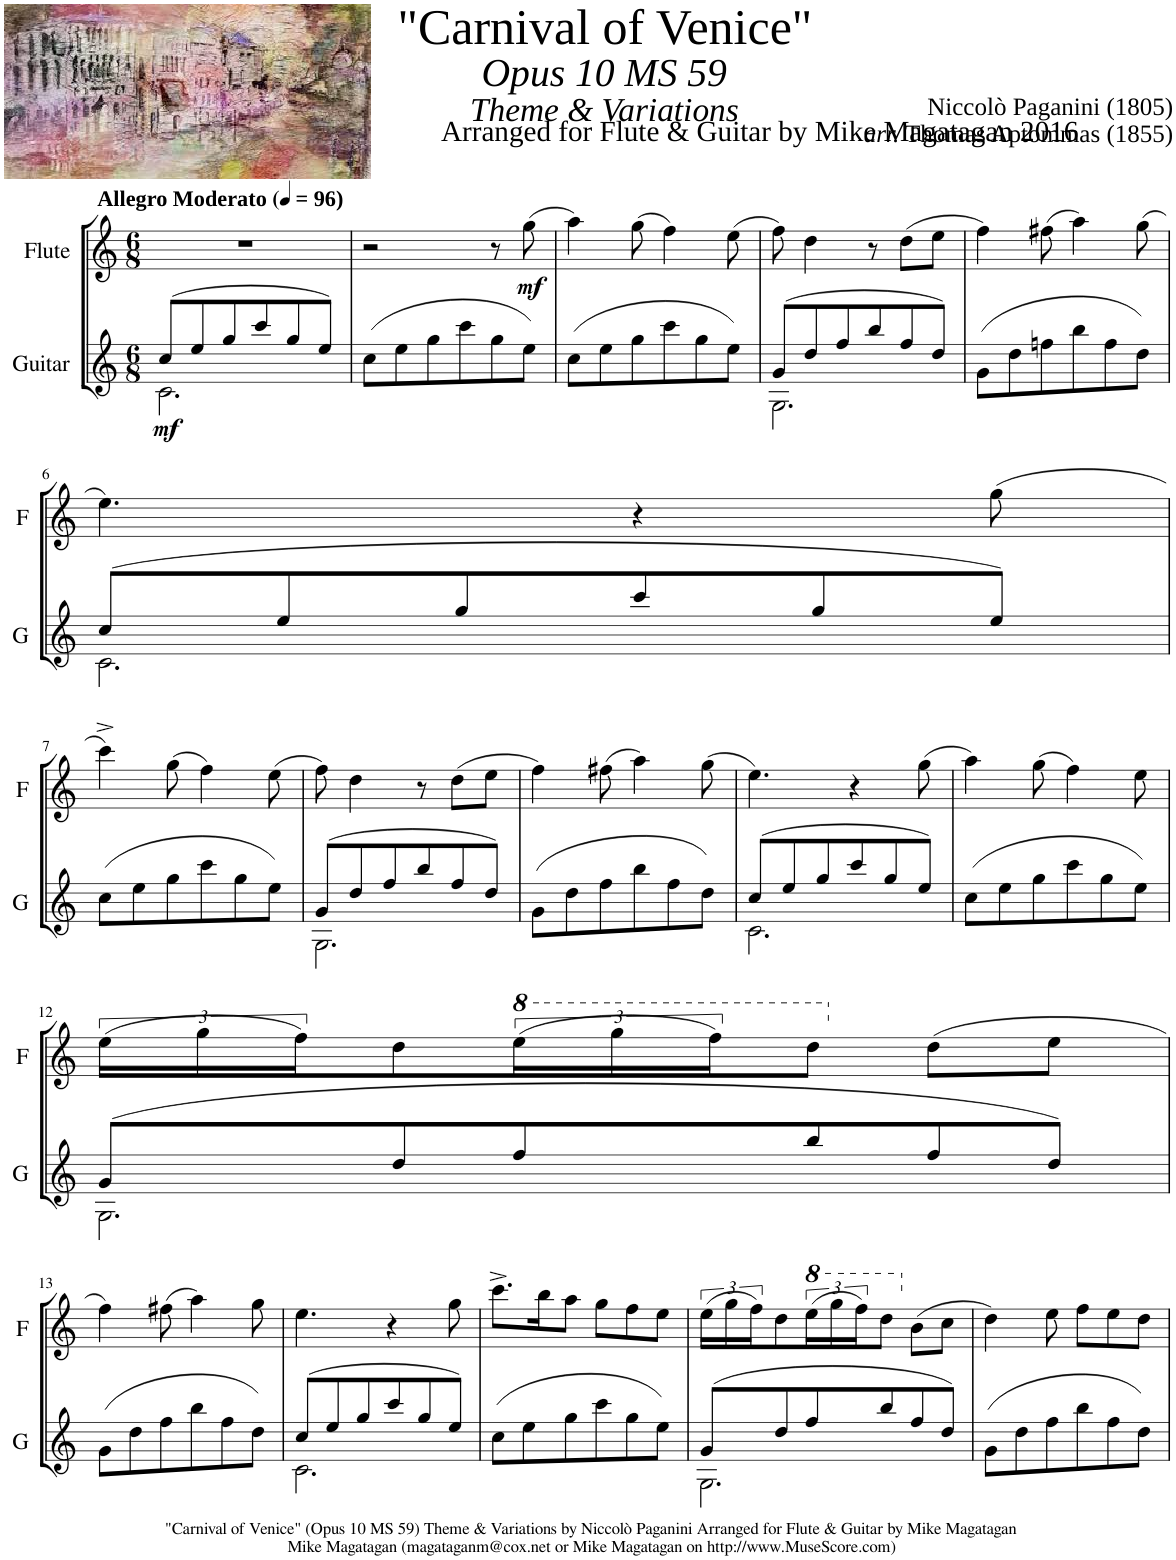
**kern	**dynam	**kern	**dynam
*part2	*part2	*part1	*part1
*staff2	*staff2	*staff1	*staff1
*I"Guitar	*	*I"Flute	*
*I'G	*	*I'F	*
*clefG2	*	*clefG2	*
*Trd7c12	*	*	*
*k[]	*	*k[]	*
*M6/8	*	*M6/8	*
*MM96	*	*MM96	*
=1	=1	=1	=1
*^	*	*	*
!	!	!	!LO:TX:a:B:t=Allegro Moderato	!
!	!	!LO:DY:b	!	!
(8cc/L	2.c\	mf	2.r	.
8ee/	.	.	.	.
8gg/	.	.	.	.
8ccc/	.	.	.	.
8gg/	.	.	.	.
8ee/J)	.	.	.	.
*v	*v	*	*	*
=2	=2	=2	=2
(8cc\L	.	2r	.
8ee\	.	.	.
8gg\	.	.	.
8ccc\	.	.	.
8gg\	.	8r	.
!	!	!	!LO:DY:b
8ee\J)	.	(8gg\	mf
=3	=3	=3	=3
(8cc\L	.	4aa\)	.
8ee\	.	.	.
8gg\	.	(8gg\	.
8ccc\	.	4ff\)	.
8gg\	.	.	.
8ee\J)	.	(8ee\	.
=4	=4	=4	=4
*^	*	*	*
(8g/L	2.G\	.	8ff\)	.
8dd/	.	.	4dd\	.
8ff/	.	.	.	.
8bb/	.	.	8r	.
8ff/	.	.	(8dd\L	.
8dd/J)	.	.	8ee\J	.
*v	*v	*	*	*
=5	=5	=5	=5
(8g\L	.	4ff\)	.
8dd\	.	.	.
8ffn\	.	(8ff#X\	.
8bb\	.	4aa\)	.
8ff\	.	.	.
8dd\J)	.	(8gg\	.
!!LO:LB:g=z
=6	=6	=6	=6
*^	*	*	*
(8cc/L	2.c\	.	4.ee\)	.
8ee/	.	.	.	.
8gg/	.	.	.	.
8ccc/	.	.	4r	.
8gg/	.	.	.	.
8ee/J)	.	.	(8gg\	.
*v	*v	*	*	*
!!LO:LB:g=z
=7	=7	=7	=7
(8cc\L	.	4ccc^\)	.
8ee\	.	.	.
8gg\	.	(8gg\	.
8ccc\	.	4ff\)	.
8gg\	.	.	.
8ee\J)	.	(8ee\	.
=8	=8	=8	=8
*^	*	*	*
(8g/L	2.G\	.	8ff\)	.
8dd/	.	.	4dd\	.
8ff/	.	.	.	.
8bb/	.	.	8r	.
8ff/	.	.	(8dd\L	.
8dd/J)	.	.	8ee\J	.
*v	*v	*	*	*
=9	=9	=9	=9
(8g\L	.	4ff\)	.
8dd\	.	.	.
8ff\	.	(8ff#X\	.
8bb\	.	4aa\)	.
8ff\	.	.	.
8dd\J)	.	(8gg\	.
=10	=10	=10	=10
*^	*	*	*
(8cc/L	2.c\	.	4.ee\)	.
8ee/	.	.	.	.
8gg/	.	.	.	.
8ccc/	.	.	4r	.
8gg/	.	.	.	.
8ee/J)	.	.	(8gg\	.
*v	*v	*	*	*
=11	=11	=11	=11
(8cc\L	.	4aa\)	.
8ee\	.	.	.
8gg\	.	(8gg\	.
8ccc\	.	4ff\)	.
8gg\	.	.	.
8ee\J)	.	8ee\	.
!!LO:LB:g=z
=12	=12	=12	=12
*^	*	*	*
(8g/L	2.G\	.	(24ee\LL	.
.	.	.	24gg\	.
.	.	.	24ff\J)	.
8dd/	.	.	8dd\	.
*	*	*	*8va	*
8ff/	.	.	(24eee\L	.
.	.	.	24ggg\	.
.	.	.	24fff\J)	.
8bb/	.	.	8ddd\J	.
*	*	*	*X8va	*
8ff/	.	.	(8dd\L	.
8dd/J)	.	.	8ee\J	.
*v	*v	*	*	*
!!LO:LB:g=z
=13	=13	=13	=13
(8g\L	.	4ff\)	.
8dd\	.	.	.
8ff\	.	(8ff#X\	.
8bb\	.	4aa\)	.
8ff\	.	.	.
8dd\J)	.	8gg\	.
=14	=14	=14	=14
*^	*	*	*
(8cc/L	2.c\	.	4.ee\	.
8ee/	.	.	.	.
8gg/	.	.	.	.
8ccc/	.	.	4r	.
8gg/	.	.	.	.
8ee/J)	.	.	8gg\	.
*v	*v	*	*	*
=15	=15	=15	=15
(8cc\L	.	8.ccc^\L	.
8ee\	.	.	.
.	.	16bb\K	.
8gg\	.	8aa\J	.
8ccc\	.	8gg\L	.
8gg\	.	8ff\	.
8ee\J)	.	8ee\J	.
=16	=16	=16	=16
*^	*	*	*
(8g/L	2.G\	.	(24ee\LL	.
.	.	.	24gg\	.
.	.	.	24ff\J)	.
8dd/	.	.	8dd\	.
*	*	*	*8va	*
8ff/	.	.	(24eee\L	.
.	.	.	24ggg\	.
.	.	.	24fff\J)	.
8bb/	.	.	8ddd\J	.
*	*	*	*X8va	*
8ff/	.	.	(8b\L	.
8dd/J)	.	.	8cc\J	.
*v	*v	*	*	*
=17	=17	=17	=17
(8g\L	.	4dd\)	.
8dd\	.	.	.
8ff\	.	8ee\	.
8bb\	.	8ff\L	.
8ff\	.	8ee\	.
8dd\J)	.	8dd\J	.
=	=	=	=
*-	*-	*-	*-
